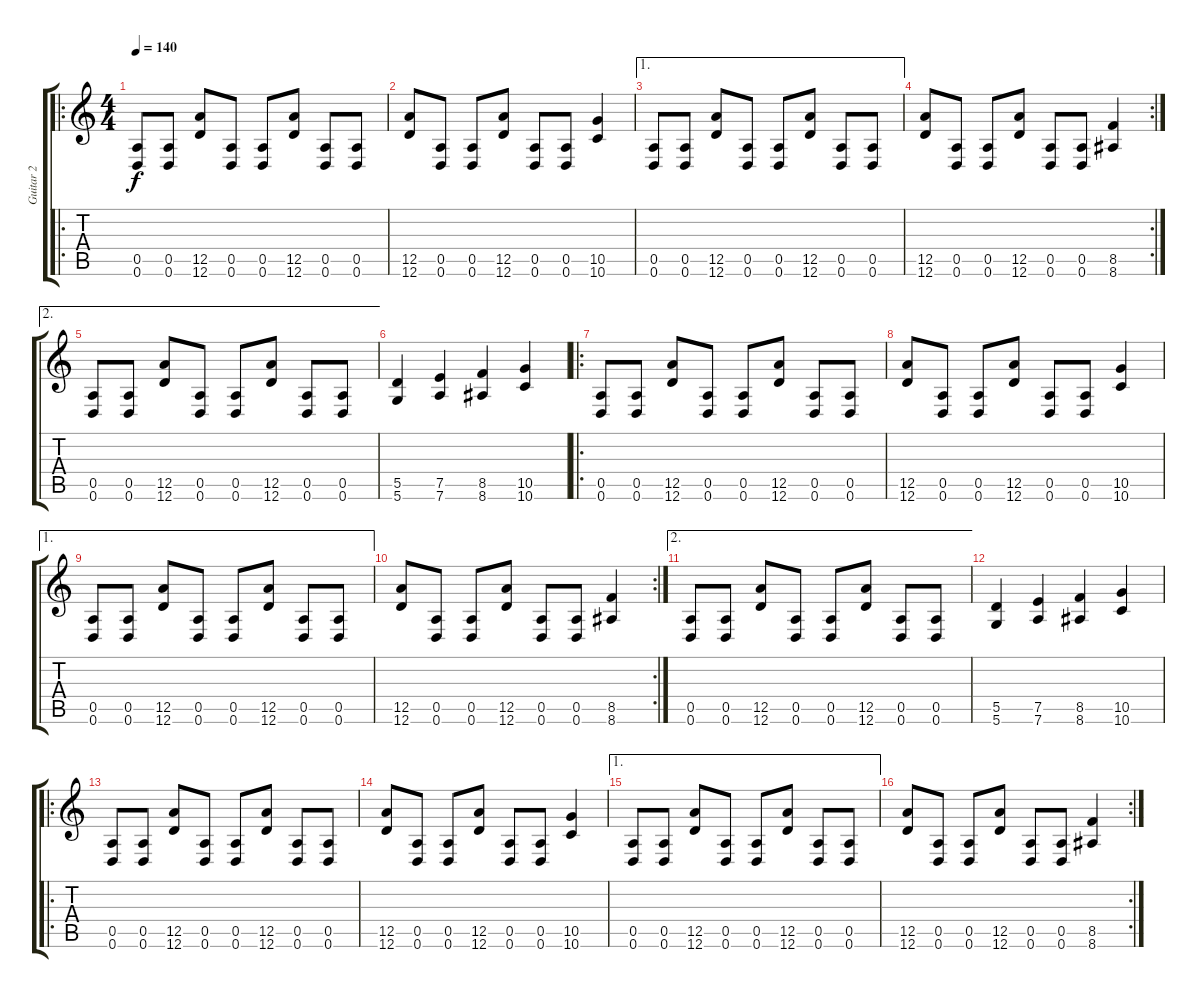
\track ("Guitar 2" "Guitar 2") {instrument overdrivenguitar}
\staff {score tabs}
\tuning (E4 B3 G3 D3 A2 D2) {hide}
\ro
\ts (4 4)
\tempo 140
\clef g2
\ks c
(0.5 0.6).8{dy f instrument overdrivenguitar} (0.5 0.6).8 (12.5 12.6).8 (0.5 0.6).8 (0.5 0.6).8 (12.5 12.6).8 (0.5 0.6).8 (0.5 0.6).8 |
(12.5 12.6).8 (0.5 0.6).8 (0.5 0.6).8 (12.5 12.6).8 (0.5 0.6).8 (0.5 0.6).8 (10.5 10.6).4 |
\ae 1
(0.5 0.6).8 (0.5 0.6).8 (12.5 12.6).8 (0.5 0.6).8 (0.5 0.6).8 (12.5 12.6).8 (0.5 0.6).8 (0.5 0.6).8 |
\rc 2
(12.5 12.6).8 (0.5 0.6).8 (0.5 0.6).8 (12.5 12.6).8 (0.5 0.6).8 (0.5 0.6).8 (8.5 8.6).4 |
\ae 2
(0.5 0.6).8 (0.5 0.6).8 (12.5 12.6).8 (0.5 0.6).8 (0.5 0.6).8 (12.5 12.6).8 (0.5 0.6).8 (0.5 0.6).8 |
(5.5 5.6).4 (7.5 7.6).4 (8.5 8.6).4 (10.5 10.6).4 |
\ro
(0.5 0.6).8 (0.5 0.6).8 (12.5 12.6).8 (0.5 0.6).8 (0.5 0.6).8 (12.5 12.6).8 (0.5 0.6).8 (0.5 0.6).8 |
(12.5 12.6).8 (0.5 0.6).8 (0.5 0.6).8 (12.5 12.6).8 (0.5 0.6).8 (0.5 0.6).8 (10.5 10.6).4 |
\ae 1
(0.5 0.6).8 (0.5 0.6).8 (12.5 12.6).8 (0.5 0.6).8 (0.5 0.6).8 (12.5 12.6).8 (0.5 0.6).8 (0.5 0.6).8 |
\rc 2
(12.5 12.6).8 (0.5 0.6).8 (0.5 0.6).8 (12.5 12.6).8 (0.5 0.6).8 (0.5 0.6).8 (8.5 8.6).4 |
\ae 2
(0.5 0.6).8 (0.5 0.6).8 (12.5 12.6).8 (0.5 0.6).8 (0.5 0.6).8 (12.5 12.6).8 (0.5 0.6).8 (0.5 0.6).8 |
(5.5 5.6).4 (7.5 7.6).4 (8.5 8.6).4 (10.5 10.6).4 |
\ro
(0.5 0.6).8 (0.5 0.6).8 (12.5 12.6).8 (0.5 0.6).8 (0.5 0.6).8 (12.5 12.6).8 (0.5 0.6).8 (0.5 0.6).8 |
(12.5 12.6).8 (0.5 0.6).8 (0.5 0.6).8 (12.5 12.6).8 (0.5 0.6).8 (0.5 0.6).8 (10.5 10.6).4 |
\ae 1
(0.5 0.6).8 (0.5 0.6).8 (12.5 12.6).8 (0.5 0.6).8 (0.5 0.6).8 (12.5 12.6).8 (0.5 0.6).8 (0.5 0.6).8 |
\rc 2
(12.5 12.6).8 (0.5 0.6).8 (0.5 0.6).8 (12.5 12.6).8 (0.5 0.6).8 (0.5 0.6).8 (8.5 8.6).4
